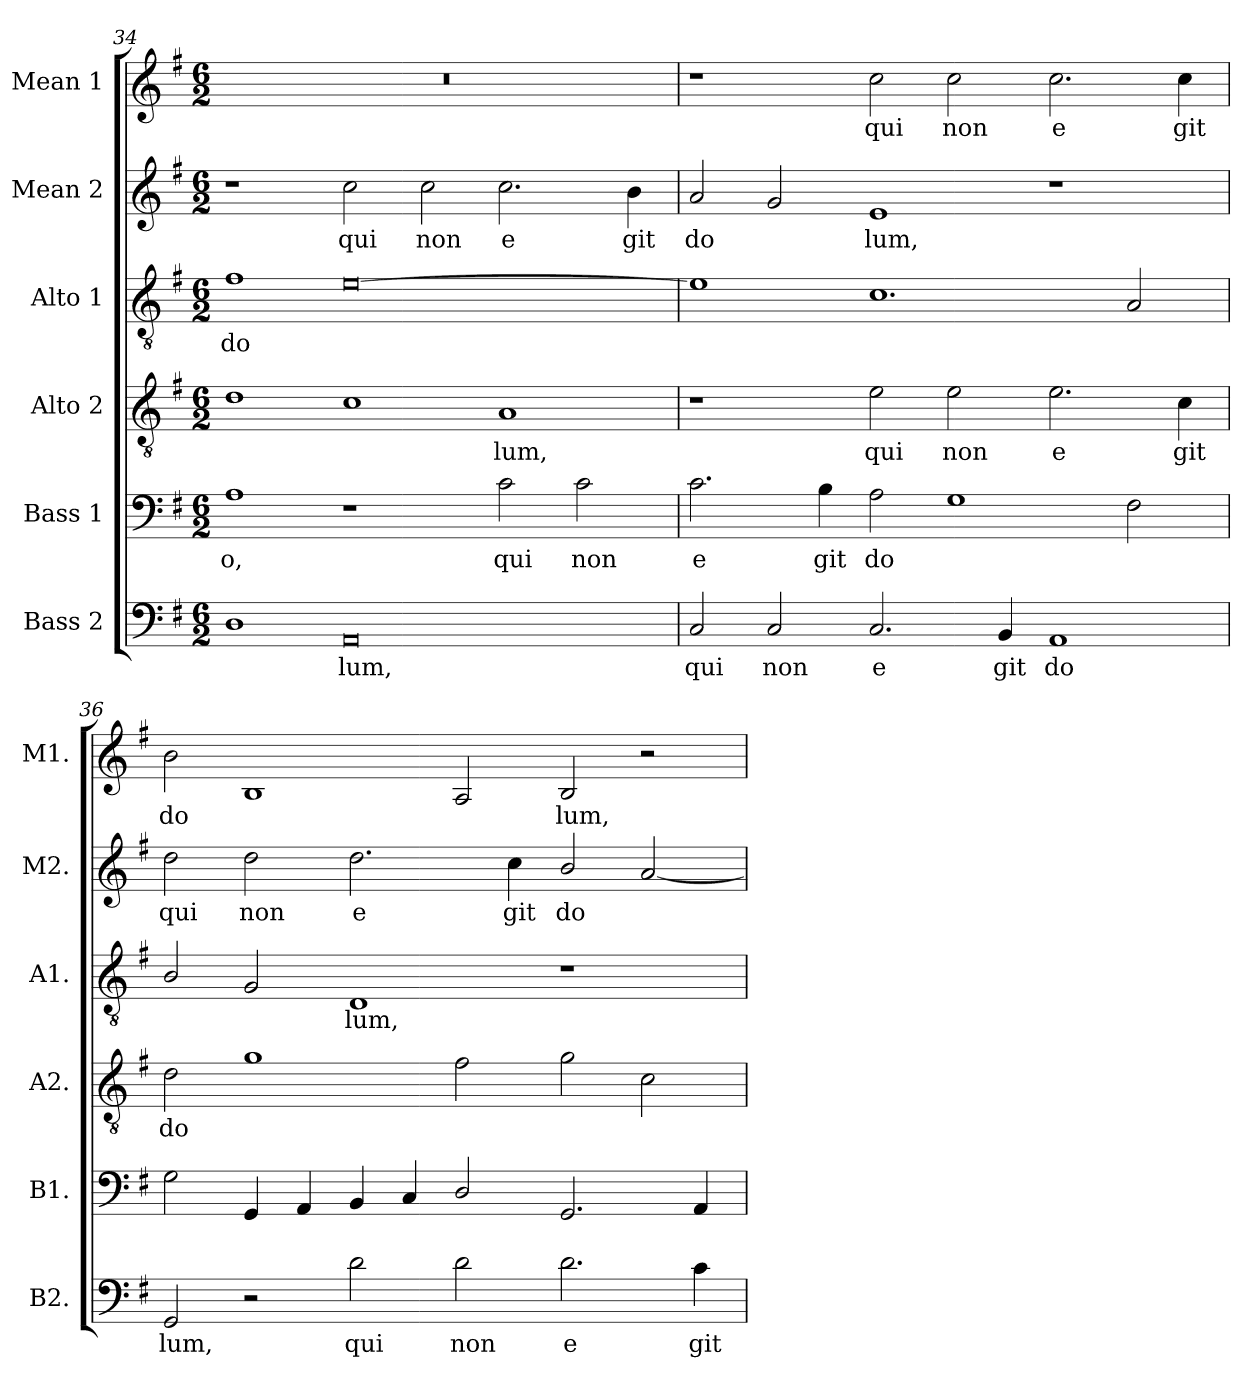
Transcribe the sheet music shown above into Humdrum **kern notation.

**kern	**text	**kern	**text	**kern	**text	**kern	**text	**kern	**text	**kern	**text
*part6	*part6	*part5	*part5	*part4	*part4	*part3	*part3	*part2	*part2	*part1	*part1
*staff6	*staff6	*staff5	*staff5	*staff4	*staff4	*staff3	*staff3	*staff2	*staff2	*staff1	*staff1
*I"Bass 2	*	*I"Bass 1	*	*I"Alto 2	*	*I"Alto 1	*	*I"Mean 2	*	*I"Mean 1	*
*I'B2.	*	*I'B1.	*	*I'A2.	*	*I'A1.	*	*I'M2.	*	*I'M1.	*
*clefF4	*	*clefF4	*	*clefGv2	*	*clefGv2	*	*clefG2	*	*clefG2	*
*	*	*	*	*ITrd7c12	*	*ITrd7c12	*	*	*	*	*
*k[f#]	*	*k[f#]	*	*k[f#]	*	*k[f#]	*	*k[f#]	*	*k[f#]	*
*G:	*	*G:	*	*G:	*	*G:	*	*G:	*	*G:	*
*M6/2	*	*M6/2	*	*M6/2	*	*M6/2	*	*M6/2	*	*M6/2	*
=34	=34	=34	=34	=34	=34	=34	=34	=34	=34	=34	=34
!	!	!	!LO:LY:b:color=#000000	!	!	!	!	!	!	!	!
!	!	!	!	!	!	!	!LO:LY:b:color=#000000	!	!	!LO:N:vis=1	!
1Di	.	1Ai	o,	1Di	.	1F#i	do	1r	.	0.r	.
!	!LO:LY:b:color=#000000	!	!	!	!	!	!	!	!	!	!
!	!	!	!	!	!	!	!	!	!LO:LY:b:color=#000000	!	!
0AAi	lum,	1r	.	1Ci	.	[>0Ei	.	2cci\	qui	.	.
!	!	!	!	!	!	!	!	!	!LO:LY:b:color=#000000	!	!
.	.	.	.	.	.	.	.	2cci\	non	.	.
!	!	!	!LO:LY:b:color=#000000	!	!	!	!	!	!	!	!
!	!	!	!	!	!LO:LY:b:color=#000000	!	!	!	!	!	!
!	!	!	!	!	!	!	!	!	!LO:LY:b:color=#000000	!	!
.	.	2ci\	qui	1AAi	lum,	.	.	2.cci\	e	.	.
!	!	!	!LO:LY:b:color=#000000	!	!	!	!	!	!	!	!
.	.	2ci\	non	.	.	.	.	.	.	.	.
!	!	!	!	!	!	!	!	!	!LO:LY:b:color=#000000	!	!
.	.	.	.	.	.	.	.	4bi\	git	.	.
=35	=35	=35	=35	=35	=35	=35	=35	=35	=35	=35	=35
!	!LO:LY:b:color=#000000	!	!	!	!	!	!	!	!	!	!
!	!	!	!LO:LY:b:color=#000000	!	!	!	!	!	!	!	!
!	!	!	!	!	!	!	!	!	!LO:LY:b:color=#000000	!	!
2Ci/	qui	2.ci\	e	1r	.	1Ei]	.	2ai/	do	1r	.
!	!LO:LY:b:color=#000000	!	!	!	!	!	!	!	!	!	!
2Ci/	non	.	.	.	.	.	.	2gi/	.	.	.
!	!	!	!LO:LY:b:color=#000000	!	!	!	!	!	!	!	!
.	.	4Bi\	git	.	.	.	.	.	.	.	.
!	!LO:LY:b:color=#000000	!	!	!	!	!	!	!	!	!	!
!	!	!	!LO:LY:b:color=#000000	!	!	!	!	!	!	!	!
!	!	!	!	!	!LO:LY:b:color=#000000	!	!	!	!	!	!
!	!	!	!	!	!	!	!	!	!LO:LY:b:color=#000000	!	!
!	!	!	!	!	!	!	!	!	!	!	!LO:LY:b:color=#000000
2.Ci/	e	2Ai\	do	2Ei\	qui	1.Ci	.	1ei	lum,	2cci\	qui
!	!	!	!	!	!LO:LY:b:color=#000000	!	!	!	!	!	!
!	!	!	!	!	!	!	!	!	!	!	!LO:LY:b:color=#000000
.	.	1Gi	.	2Ei\	non	.	.	.	.	2cci\	non
!	!LO:LY:b:color=#000000	!	!	!	!	!	!	!	!	!	!
4BBi/	git	.	.	.	.	.	.	.	.	.	.
!	!LO:LY:b:color=#000000	!	!	!	!	!	!	!	!	!	!
!	!	!	!	!	!LO:LY:b:color=#000000	!	!	!	!	!	!
!	!	!	!	!	!	!	!	!	!	!	!LO:LY:b:color=#000000
1AAi	do	.	.	2.Ei\	e	.	.	1r	.	2.cci\	e
.	.	2F#i\	.	.	.	2AAi/	.	.	.	.	.
!	!	!	!	!	!LO:LY:b:color=#000000	!	!	!	!	!	!
!	!	!	!	!	!	!	!	!	!	!	!LO:LY:b:color=#000000
.	.	.	.	4Ci\	git	.	.	.	.	4cci\	git
=36	=36	=36	=36	=36	=36	=36	=36	=36	=36	=36	=36
!	!LO:LY:b:color=#000000	!	!	!	!	!	!	!	!	!	!
!	!	!	!	!	!LO:LY:b:color=#000000	!	!	!	!	!	!
!	!	!	!	!	!	!	!	!	!LO:LY:b:color=#000000	!	!
!	!	!	!	!	!	!	!	!	!	!	!LO:LY:b:color=#000000
2GGi/	lum,	2Gi\	.	2Di\	do	2BBi/	.	2ddi\	qui	2bi\	do
!	!	!	!	!	!	!	!	!	!LO:LY:b:color=#000000	!	!
2r	.	4GGi/	.	1Gi	.	2GGi/	.	2ddi\	non	1Bi	.
.	.	4AAi/	.	.	.	.	.	.	.	.	.
!	!LO:LY:b:color=#000000	!	!	!	!	!	!	!	!	!	!
!	!	!	!	!	!	!	!LO:LY:b:color=#000000	!	!	!	!
!	!	!	!	!	!	!	!	!	!LO:LY:b:color=#000000	!	!
2di\	qui	4BBi/	.	.	.	1DDi	lum,	2.ddi\	e	.	.
.	.	4Ci/	.	.	.	.	.	.	.	.	.
!	!LO:LY:b:color=#000000	!	!	!	!	!	!	!	!	!	!
2di\	non	2Di/	.	2F#i\	.	.	.	.	.	2Ai/	.
!	!	!	!	!	!	!	!	!	!LO:LY:b:color=#000000	!	!
.	.	.	.	.	.	.	.	4cci\	git	.	.
!	!LO:LY:b:color=#000000	!	!	!	!	!	!	!	!	!	!
!	!	!	!	!	!	!	!	!	!LO:LY:b:color=#000000	!	!
!	!	!	!	!	!	!	!	!	!	!	!LO:LY:b:color=#000000
2.di\	e	2.GGi/	.	2Gi\	.	1r	.	2bi/	do	2Bi/	lum,
.	.	.	.	2Ci\	.	.	.	[<2ai/	.	2r	.
!	!LO:LY:b:color=#000000	!	!	!	!	!	!	!	!	!	!
4ci\	git	4AAi/	.	.	.	.	.	.	.	.	.
=	=	=	=	=	=	=	=	=	=	=	=
*-	*-	*-	*-	*-	*-	*-	*-	*-	*-	*-	*-
